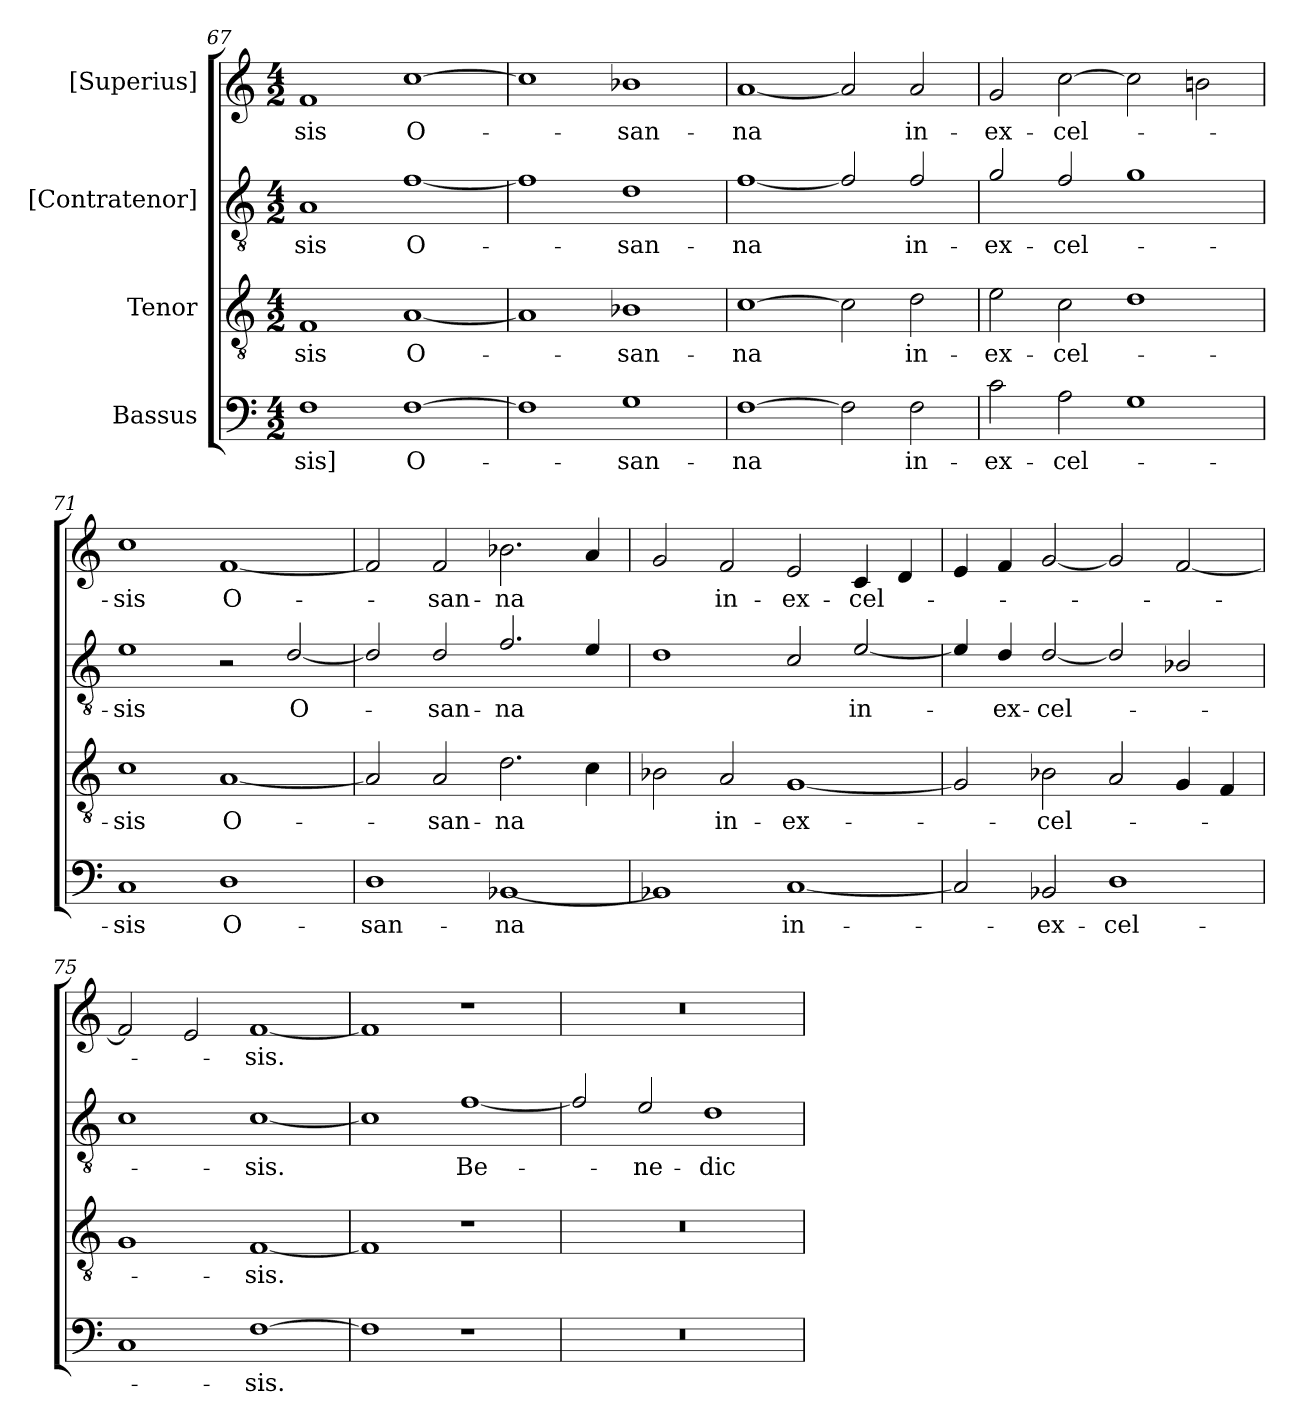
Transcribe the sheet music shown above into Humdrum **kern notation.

**kern	**text	**kern	**text	**kern	**text	**kern	**text
*part4	*part4	*part3	*part3	*part2	*part2	*part1	*part1
*staff4	*staff4	*staff3	*staff3	*staff2	*staff2	*staff1	*staff1
*I"Bassus	*	*I"Tenor	*	*I"[Contratenor]	*	*I"[Superius]	*
*clefF4	*	*clefGv2	*	*clefGv2	*	*clefG2	*
*k[]	*	*k[]	*	*k[]	*	*k[]	*
*M4/2	*	*M4/2	*	*M4/2	*	*M4/2	*
=67	=67	=67	=67	=67	=67	=67	=67
1F\	-sis]	1F/	-sis	1A/	-sis	1f/	-sis
[1F\	O-	[1A/	O-	[1f/	O-	[1cc\	O-
=68	=68	=68	=68	=68	=68	=68	=68
1F\]	.	1A/]	.	1f/]	.	1cc\]	.
1G\	-san-	1B-X\	-san-	1d/	-san-	1b-X\	-san-
=69	=69	=69	=69	=69	=69	=69	=69
[1F\	-na	[1c\	-na	[1f/	-na	[1a/	-na
2F\]	.	2c\]	.	2f/]	.	2a/]	.
2F\	in-	2d\	in-	2f/	in-	2a/	in-
=70	=70	=70	=70	=70	=70	=70	=70
2c\	ex-	2e\	ex-	2g/	ex-	2g/	ex-
2A\	-cel-	2c\	-cel-	2f/	-cel-	[2cc\	-cel-
1G\	.	1d\	.	1g/	.	2cc\]	.
.	.	.	.	.	.	2bn\	.
=71	=71	=71	=71	=71	=71	=71	=71
1C/	-sis	1c\	-sis	1e/	-sis	1cc\	-sis
1D\	O-	[1A/	O-	2r	.	[1f/	O-
.	.	.	.	[2d/	O-	.	.
=72	=72	=72	=72	=72	=72	=72	=72
1D\	-san-	2A/]	.	2d/]	.	2f/]	.
.	.	2A/	-san-	2d/	-san-	2f/	-san-
[1BB-X/	-na	2.d\	-na	2.f/	-na	2.b-X\	-na
.	.	4c\	.	4e/	.	4a/	.
=73	=73	=73	=73	=73	=73	=73	=73
1BB-X/]	.	2B-X\	.	1d/	.	2g/	.
.	.	2A/	in-	.	.	2f/	in-
[1C/	in-	[1G/	ex-	2c/	.	2e/	ex-
.	.	.	.	[2e/	in-	4c/	-cel-
.	.	.	.	.	.	4d/	.
=74	=74	=74	=74	=74	=74	=74	=74
2C/]	.	2G/]	.	4e/]	.	4e/	.
.	.	.	.	4d/	ex-	4f/	.
2BB-X/	ex-	2B-X\	-cel-	[2d/	-cel-	[2g/	.
1D\	-cel-	2A/	.	2d/]	.	2g/]	.
.	.	4G/	.	2B-X/	.	[2f/	.
.	.	4F/	.	.	.	.	.
=75	=75	=75	=75	=75	=75	=75	=75
1C/	.	1G/	.	1c/	.	2f/]	.
.	.	.	.	.	.	2e/	.
[1F\	-sis.	[1F/	-sis.	[1c/	-sis.	[1f/	-sis.
=76	=76	=76	=76	=76	=76	=76	=76
1F\]	.	1F/]	.	1c/]	.	1f/]	.
1r	.	1r	.	[1f/	Be-	1r	.
=77	=77	=77	=77	=77	=77	=77	=77
0r	.	0r	.	2f/]	.	0r	.
.	.	.	.	2e/	-ne-	.	.
.	.	.	.	1d/	-dic-	.	.
=	=	=	=	=	=	=	=
*-	*-	*-	*-	*-	*-	*-	*-
